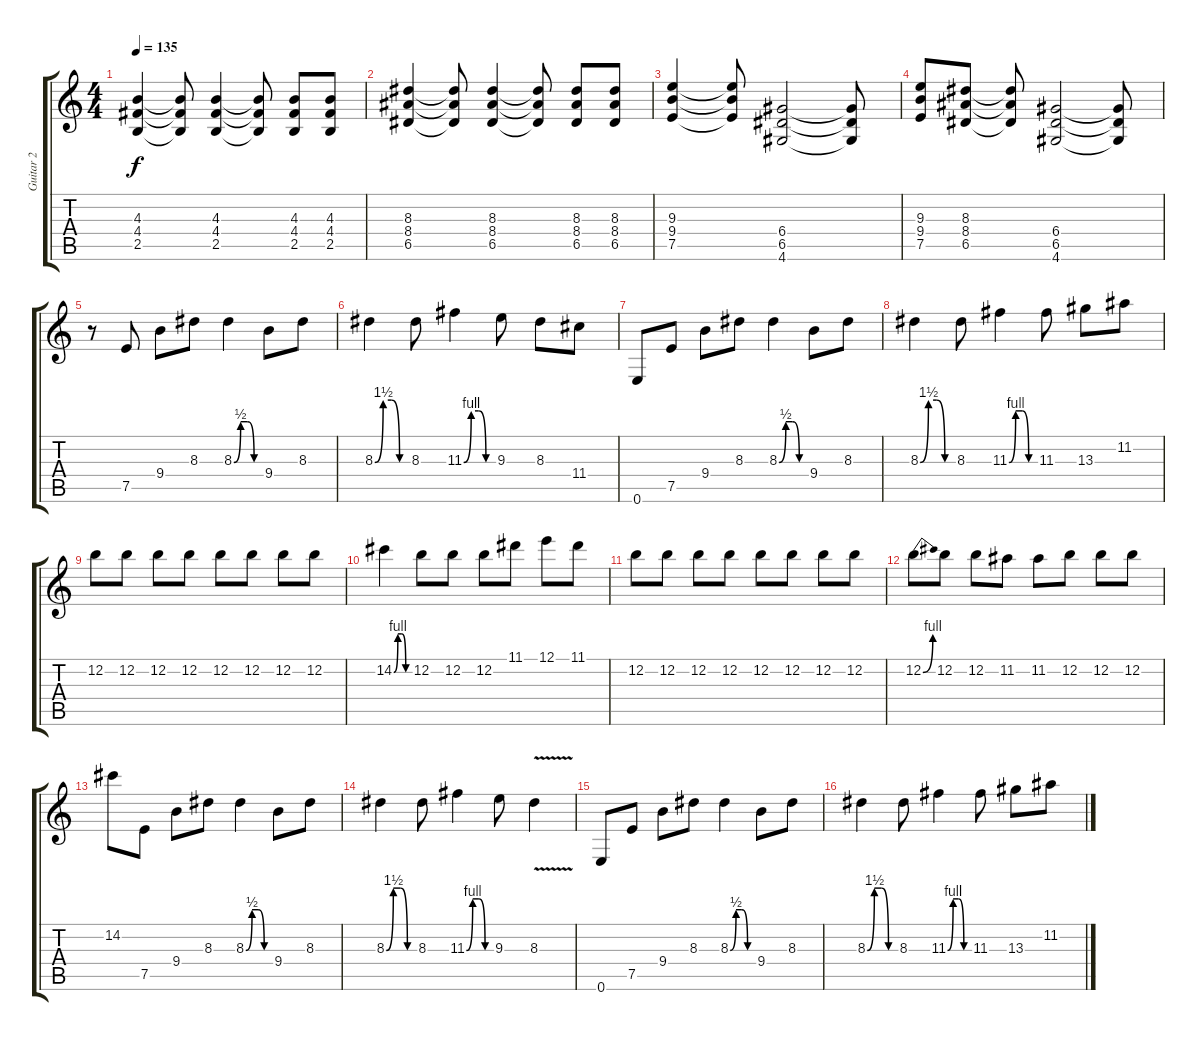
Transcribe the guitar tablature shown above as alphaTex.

\track ("Guitar 2" "Guitar 2") {instrument overdrivenguitar}
\staff {score tabs}
\tuning (E4 B3 G3 D3 A2 E2) {hide}
\ts (4 4)
\tempo 135
\clef g2
\ks c
(4.3 4.4 2.5).4{dy f} (4.3{t} 4.4{t} 2.5{t}).8 (4.3 4.4 2.5).4 (4.3{t} 4.4{t} 2.5{t}).8 (4.3 4.4 2.5).8 (4.3 4.4 2.5).8 |
(8.3 8.4 6.5).4 (8.3{t} 8.4{t} 6.5{t}).8 (8.3 8.4 6.5).4 (8.3{t} 8.4{t} 6.5{t}).8 (8.3 8.4 6.5).8 (8.3 8.4 6.5).8 |
(9.3 9.4 7.5).4 (9.3{t} 9.4{t} 7.5{t}).8 (6.4 6.5 4.6).2 (6.4{t} 6.5{t} 4.6{t}).8 |
(9.3 9.4 7.5).8 (8.3 8.4 6.5).8 (8.3{t} 8.4{t} 6.5{t}).8 (6.4 6.5 4.6).2 (6.4{t} 6.5{t} 4.6{t}).8 |
r.8 7.5.8 9.4.8 8.3.8 8.3{be (custom 0 0 15 2 30 2 45 0 60 0)}.4 9.4.8 8.3.8 |
8.3{be (custom 0 0 15 6 30 6 45 0 60 0)}.4 8.3.8 11.3{be (custom 0 0 15 4 30 4 45 0 60 0)}.4 9.3.8 8.3.8 11.4.8 |
0.6.8 7.5.8 9.4.8 8.3.8 8.3{be (custom 0 0 15 2 30 2 45 0 60 0)}.4 9.4.8 8.3.8 |
8.3{be (custom 0 0 15 6 30 6 45 0 60 0)}.4 8.3.8 11.3{be (custom 0 0 15 4 30 4 45 0 60 0)}.4 11.3.8 13.3.8 11.2.8 |
12.2.8 12.2.8 12.2.8 12.2.8 12.2.8 12.2.8 12.2.8 12.2.8 |
14.2{be (custom 0 0 15 4 30 4 45 0 60 0)}.4 12.2.8 12.2.8 12.2.8 11.1.8 12.1.8 11.1.8 |
12.2.8 12.2.8 12.2.8 12.2.8 12.2.8 12.2.8 12.2.8 12.2.8 |
12.2{be (bend 0 0 60 4)}.8 12.2.8 12.2.8 11.2.8 11.2.8 12.2.8 12.2.8 12.2.8 |
14.2.8 7.5.8 9.4.8 8.3.8 8.3{be (custom 0 0 15 2 30 2 45 0 60 0)}.4 9.4.8 8.3.8 |
8.3{be (custom 0 0 15 6 30 6 45 0 60 0)}.4 8.3.8 11.3{be (custom 0 0 15 4 30 4 45 0 60 0)}.4 9.3.8 8.3{v}.4 |
0.6.8 7.5.8 9.4.8 8.3.8 8.3{be (custom 0 0 15 2 30 2 45 0 60 0)}.4 9.4.8 8.3.8 |
8.3{be (custom 0 0 15 6 30 6 45 0 60 0)}.4 8.3.8 11.3{be (custom 0 0 15 4 30 4 45 0 60 0)}.4 11.3.8 13.3.8 11.2.8
